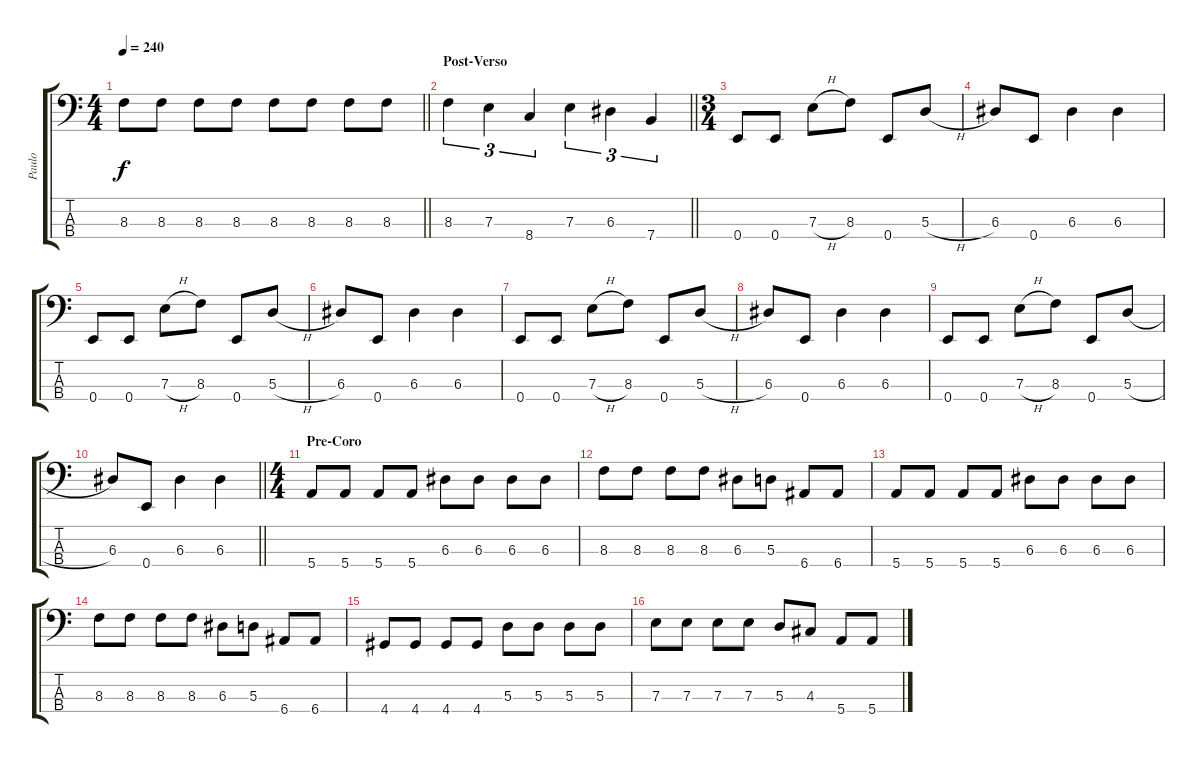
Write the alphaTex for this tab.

\track ("Paulo" "Paulo") {instrument electricbasspick}
\staff {score tabs}
\tuning (G2 D2 A1 E1) {hide}
\ts (4 4)
\tempo 240
\clef f4
\barLineRight lightlight
\ks c
8.3.8{dy f} 8.3.8 8.3.8 8.3.8 8.3.8 8.3.8 8.3.8 8.3.8 |
\section ("" "Post-Verso")
\barLineRight lightlight
8.3.4{tu (3 2)} 7.3.4{tu (3 2)} 8.4.4{tu (3 2)} 7.3.4{tu (3 2)} 6.3.4{tu (3 2)} 7.4.4{tu (3 2)} |
\ts (3 4)
0.4.8 0.4.8 7.3{h}.8 8.3.8 0.4.8 5.3{h}.8 |
6.3.8 0.4.8 6.3.4 6.3.4 |
0.4.8 0.4.8 7.3{h}.8 8.3.8 0.4.8 5.3{h}.8 |
6.3.8 0.4.8 6.3.4 6.3.4 |
0.4.8 0.4.8 7.3{h}.8 8.3.8 0.4.8 5.3{h}.8 |
6.3.8 0.4.8 6.3.4 6.3.4 |
0.4.8 0.4.8 7.3{h}.8 8.3.8 0.4.8 5.3{h}.8 |
\barLineRight lightlight
6.3.8 0.4.8 6.3.4 6.3.4 |
\ts (4 4)
\section ("" "Pre-Coro")
5.4.8 5.4.8 5.4.8 5.4.8 6.3.8 6.3.8 6.3.8 6.3.8 |
8.3.8 8.3.8 8.3.8 8.3.8 6.3.8 5.3.8 6.4.8 6.4.8 |
5.4.8 5.4.8 5.4.8 5.4.8 6.3.8 6.3.8 6.3.8 6.3.8 |
8.3.8 8.3.8 8.3.8 8.3.8 6.3.8 5.3.8 6.4.8 6.4.8 |
4.4.8 4.4.8 4.4.8 4.4.8 5.3.8 5.3.8 5.3.8 5.3.8 |
7.3.8 7.3.8 7.3.8 7.3.8 5.3.8 4.3.8 5.4.8 5.4.8
